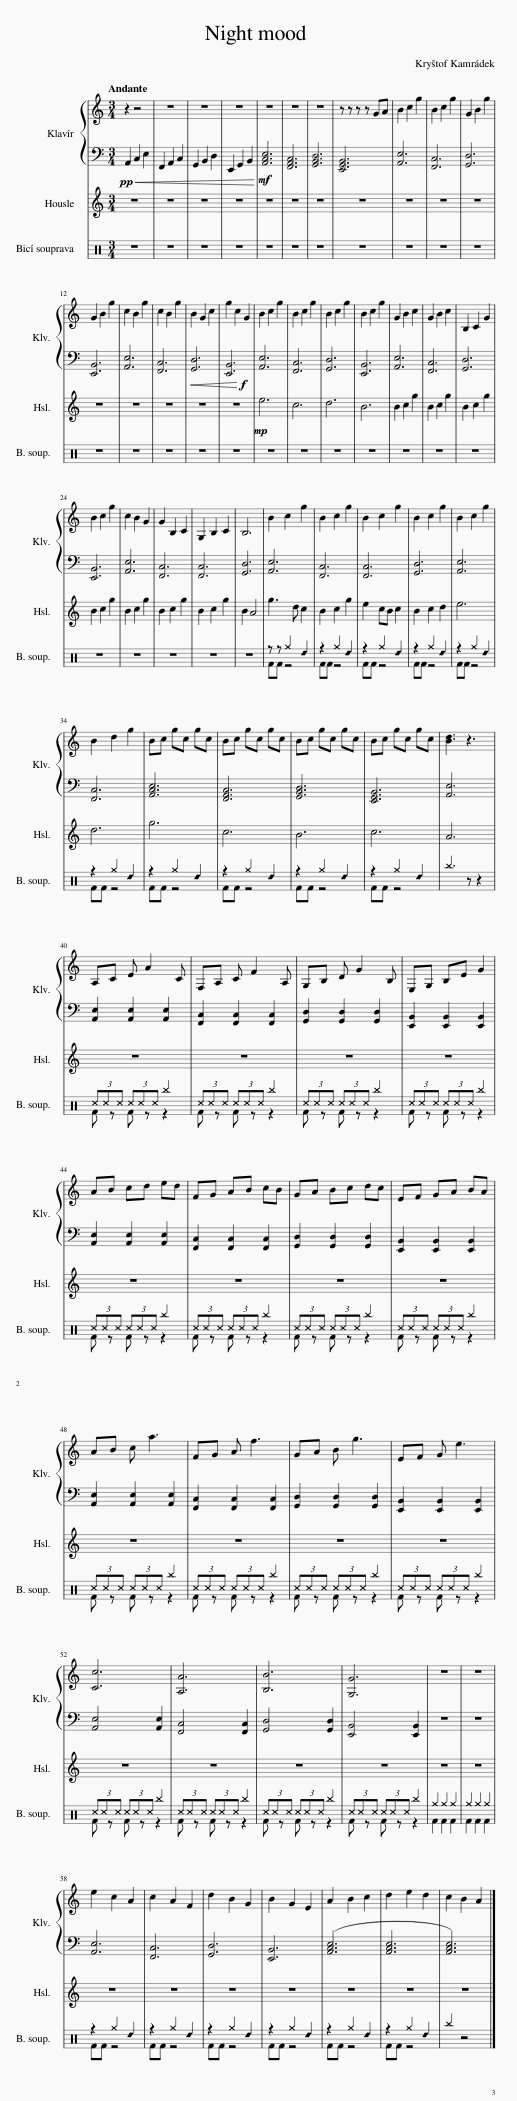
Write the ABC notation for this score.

X:1
%%score { 1 | 2 } 3 ( 4 5 )
L:1/8
Q:1/4=92
M:3/4
I:linebreak $
K:C
V:1 treble
V:2 bass
V:3 treble
V:4 perc
K:none
V:5 perc
K:none
V:1
 z2 z4 | z6 | z6 | z6 | z6 | %5
 z6 | z6 | z z z z GA | B2 c2 g2 | B2 c2 g2 | %10
 G2 B2 g2 |$ G2 B2 g2 | c2 B2 g2 | c2 B2 g2 | B2 G2 c2 | %15
 g2 c2 G2 | B2 c2 g2 | B2 c2 g2 | B2 c2 g2 | B2 c2 g2 | %20
 G2 B2 c2 | G2 B2 c2 | B,2 C2 G2 |$ B2 c2 g2 | c2 B2 G2 | %25
 G2 B,2 C2 | G,2 B,2 C2 | B,6 | B2 c2 g2 | B2 c2 g2 | %30
 B2 c2 g2 | B2 c2 g2 | B2 c2 g2 |$ B2 d2 g2 | Bc gc gc | %35
 Bc gc gc | Bc gc gc | Bc gc gc | [Bd]3 z3 |$ A,C E A2 C | %40
 F,A, C F2 A, | G,B, D G2 B, | E,G, B,E G2 |$ AB cd ed | FG AB cB | %45
 GA Bc dc | EF GA BA |$ AB c a3 | FG A f3 | GA B g3 | %50
 EF G e3 |$ [Cc]6 | [A,A]6 | [B,B]6 | [G,G]6 | %55
 z6 | z6 |$ e2 c2 A2 | c2 A2 F2 | d2 B2 G2 | %60
 B2 G2 E2 | A2 B2 c2 | d2 e2 d2 | c2 B2 A2 |] %64
V:2
!pp! A,,2!<(! C,2 E,2!<)! | F,,2 A,,2 C,2 | G,,2 B,,2 D,2 | E,,2 G,,2 B,,2 |!mf! [A,,C,E,]6 | %5
 [F,,A,,C,]6 | [G,,B,,D,]6 | [E,,G,,B,,]6 | [A,,E,]6 | [F,,C,]6 | %10
 [G,,D,]6 |$ [E,,B,,]6 | [A,,E,]6 | [F,,C,]6 |!<(! [G,,D,]6!<)!!f! | %15
 [E,,B,,]6 | [A,,E,]6 | [F,,C,]6 | [G,,D,]6 | [E,,B,,]6 | %20
 [A,,E,]6 | [F,,C,]6 | [G,,D,]6 |$ [E,,B,,]6 | [A,,E,]6 | %25
 [F,,C,]6 | [F,,C,]6 | [G,,D,]6 | [A,,E,]6 | [F,,C,]6 | %30
 [F,,C,]6 | [G,,D,]6 | [A,,E,]6 |$ [F,,C,]6 | [A,,C,E,]6 | %35
 [F,,A,,C,]6 | [G,,B,,D,]6 | [E,,G,,B,,]6 | [A,,E,]6 |$ [A,,E,]2 [A,,E,]2 [A,,E,]2 | %40
 [F,,C,]2 [F,,C,]2 [F,,C,]2 | [G,,D,]2 [G,,D,]2 [G,,D,]2 | [E,,B,,]2 [E,,B,,]2 [E,,B,,]2 |$ [A,,E,]2 [A,,E,]2 [A,,E,]2 | [F,,C,]2 [F,,C,]2 [F,,C,]2 | %45
 [G,,D,]2 [G,,D,]2 [G,,D,]2 | [E,,B,,]2 [E,,B,,]2 [E,,B,,]2 |$ [A,,E,]2 [A,,E,]2 [A,,E,]2 | [F,,C,]2 [F,,C,]2 [F,,C,]2 | [G,,D,]2 [G,,D,]2 [G,,D,]2 | %50
 [E,,B,,]2 [E,,B,,]2 [E,,B,,]2 |$ [A,,E,]4 [A,,E,]2 | [F,,C,]4 [F,,C,]2 | [G,,D,]4 [G,,D,]2 | [E,,B,,]4 [E,,B,,]2 | %55
 z6 | z6 |$ [A,,E,]6 | [F,,C,]6 | [G,,D,]6 | %60
 [E,,B,,]6 | ([A,,C,E,]6 | [A,,C,E,]6 | [A,,C,E,]6) |] %64
V:3
 z6 | z6 | z6 | z6 | z6 | %5
 z6 | z6 | z6 | z6 | z6 | %10
 z6 |$ z6 | z6 | z6 | z6 | %15
 z6 |!mp! e6 | c6 | d6 | B6 | %20
 B2 c2 g2 | B2 c2 g2 | B2 c2 g2 |$ B2 c2 g2 | B2 c2 g2 | %25
 B2 c2 g2 | B2 c2 g2 | B2 A4 | g3 d c2 | B2 c2 g2 | %30
 e2 cB c2 | B2 c2 d2 | e6 |$ d6 | g6 | %35
 c6 | B6 | c6 | A6 |$ z6 | %40
 z6 | z6 | z6 |$ z6 | z6 | %45
 z6 | z6 |$ z6 | z6 | z6 | %50
 z6 |$ z6 | z6 | z6 | z6 | %55
 z6 | z6 |$ z6 | z6 | z6 | %60
 z6 | z6 | z6 | z6 |] %64
V:4
 z6 | z6 | z6 | z6 | z6 | %5
 z6 | z6 | z6 | z6 | z6 | %10
 z6 |$ z6 | z6 | z6 | z6 | %15
 z6 | z6 | z6 | z6 | z6 | %20
 z6 | z6 | z6 |$ z6 | z6 | %25
 z6 | z6 | z6 | z z ^g2 _d2 | z2 ^g2 _d2 | %30
 z2 ^g2 _d2 | z2 ^g2 _d2 | z2 ^g2 _d2 |$ z2 ^g2 _d2 | z2 ^g2 _d2 | %35
 z2 ^g2 _d2 | z2 ^g2 _d2 | z2 ^g2 _d2 | ^b3 z z2 |$ (3^c^c^c (3^c^c^c ^b2 | %40
 (3^c^c^c (3^c^c^c ^b2 | (3^c^c^c (3^c^c^c ^b2 | (3^c^c^c (3^c^c^c ^b2 |$ (3^c^c^c (3^c^c^c ^b2 | (3^c^c^c (3^c^c^c ^b2 | %45
 (3^c^c^c (3^c^c^c ^b2 | (3^c^c^c (3^c^c^c ^b2 |$ (3^c^c^c (3^c^c^c ^b2 | (3^c^c^c (3^c^c^c ^b2 | (3^c^c^c (3^c^c^c ^b2 | %50
 (3^c^c^c (3^c^c^c ^b2 |$ (3^c^c^c (3^c^c^c ^b2 | (3^c^c^c (3^c^c^c ^b2 | (3^c^c^c (3^c^c^c ^b2 | (3^c^c^c (3^c^c^c ^b2 | %55
 ^g2 ^g2 ^g2 | ^g2 ^g2 ^g2 |$ z2 ^g2 _d2 | z2 ^g2 _d2 | z2 ^g2 _d2 | %60
 z2 ^g2 _d2 | z2 ^g2 _d2 | z2 ^g2 _d2 | ^b2 z4 |] %64
V:5
 x6 | x6 | x6 | x6 | x6 | %5
 x6 | x6 | x6 | x6 | x6 | %10
 x6 |$ x6 | x6 | x6 | x6 | %15
 x6 | x6 | x6 | x6 | x6 | %20
 x6 | x6 | x6 |$ x6 | x6 | %25
 x6 | x6 | x6 | FF z4 | FF z4 | %30
 FF z4 | FF z4 | FF z4 |$ FF z4 | FF z4 | %35
 FF z4 | FF z4 | FF z4 | x6 |$ F z F z z2 | %40
 F z F z z2 | F z F z z2 | F z F z z2 |$ F z F z z2 | F z F z z2 | %45
 F z F z z2 | F z F z z2 |$ F z F z z2 | F z F z z2 | F z F z z2 | %50
 F z F z z2 |$ F z F z z2 | F z F z z2 | F z F z z2 | F z F z z2 | %55
 F2 F2 F2 | F2 F2 F2 |$ FF z4 | FF z4 | FF z4 | %60
 FF z4 | FF z4 | FF z4 | x6 |] %64
